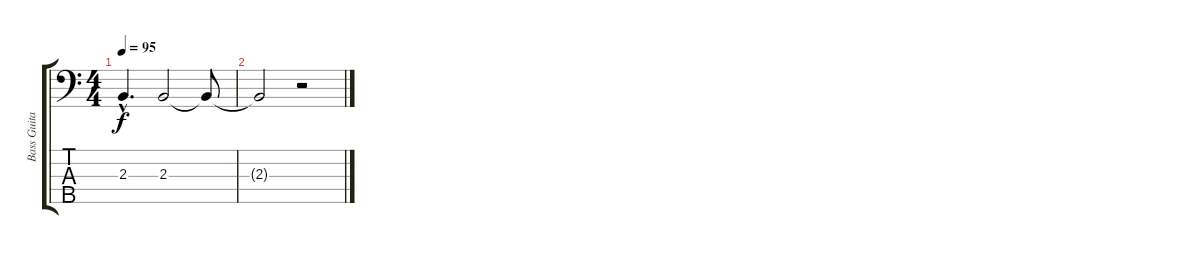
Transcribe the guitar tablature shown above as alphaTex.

\track ("Bass Guitar" "Bass Guita") {instrument electricbassfinger}
\staff {score tabs}
\tuning (G2 D2 A1 E1 B0) {hide}
\ts (4 4)
\tempo 95
\clef f4
\ks c
2.3{hac}.4{d dy f} 2.3.2 2.3{t}.8 |
2.3{t}.2 r.2
